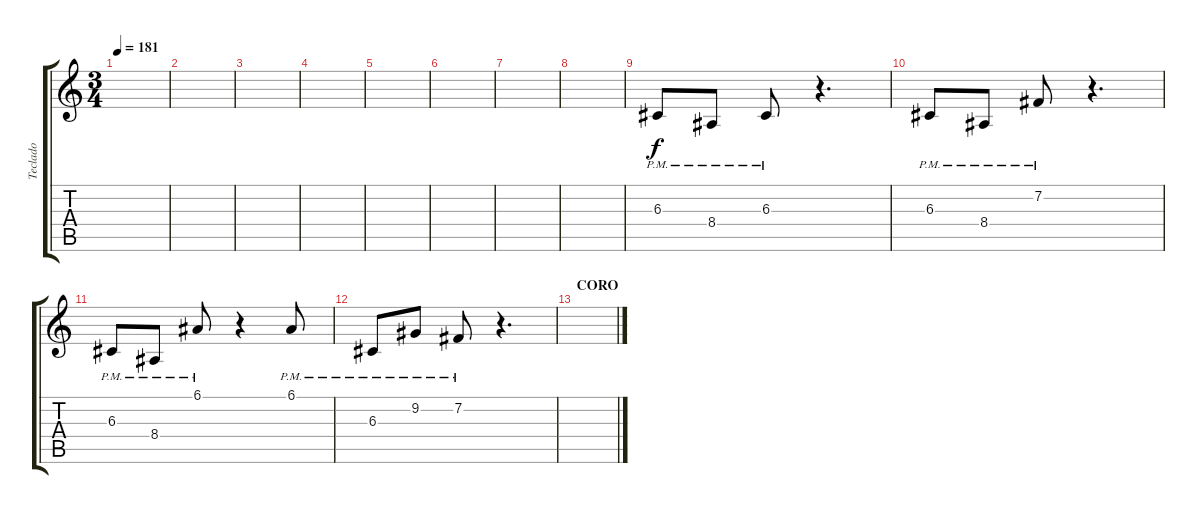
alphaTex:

\track ("Teclado" "Teclado") {instrument lead1square}
\staff {score tabs}
\tuning (E4 B3 G3 D3 A2 E2) {hide}
\ts (3 4)
\tempo 181
\clef g2
\ks c
|
|
|
|
|
|
|
|
6.3{pm}.8 8.4{pm}.8 6.3{pm}.8 r.4{d} |
6.3{pm}.8 8.4{pm}.8 7.2{pm}.8 r.4{d} |
6.3{pm}.8 8.4{pm}.8 6.1{pm}.8 r.4 6.1{pm}.8 |
6.3{pm}.8 9.2{pm}.8 7.2{pm}.8 r.4{d} |
\section ("" "CORO")
